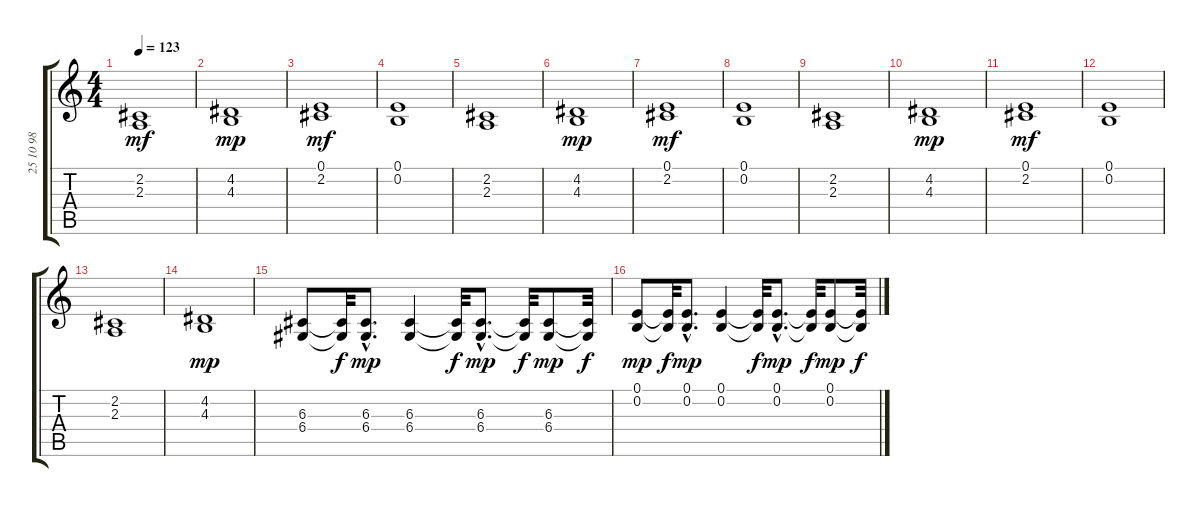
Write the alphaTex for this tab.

\track ("25 10 98" "25 10 98") {instrument stringensemble2}
\staff {score tabs}
\tuning (E4 B3 G3 D3 A2 E2) {hide}
\ts (4 4)
\tempo 123
\clef g2
\ks c
(2.2 2.3).1{dy mf} |
(4.2 4.3).1{dy mp} |
(0.1 2.2).1{dy mf} |
(0.1 0.2).1 |
(2.2 2.3).1 |
(4.2 4.3).1{dy mp} |
(0.1 2.2).1{dy mf} |
(0.1 0.2).1 |
(2.2 2.3).1 |
(4.2 4.3).1{dy mp} |
(0.1 2.2).1{dy mf} |
(0.1 0.2).1 |
(2.2 2.3).1 |
(4.2 4.3).1{dy mp} |
(6.3 6.4).8 (6.3{t} 6.4{t}).32{dy f} (6.3{hac} 6.4{hac}).8{d dy mp} (6.3 6.4).4 (6.3{t} 6.4{t}).32{dy f} (6.3{hac} 6.4{hac}).8{d dy mp} (6.3{t} 6.4{t}).32{dy f} (6.3 6.4).8{dy mp} (6.3{t} 6.4{t}).32{dy f} |
(0.1 0.2).8{dy mp} (0.1{t} 0.2{t}).32{dy f} (0.1{hac} 0.2{hac}).8{d dy mp} (0.1 0.2).4 (0.1{t} 0.2{t}).32{dy f} (0.1{hac} 0.2{hac}).8{d dy mp} (0.1{t} 0.2{t}).32{dy f} (0.1 0.2).8{dy mp} (0.1{t} 0.2{t}).32{dy f}
